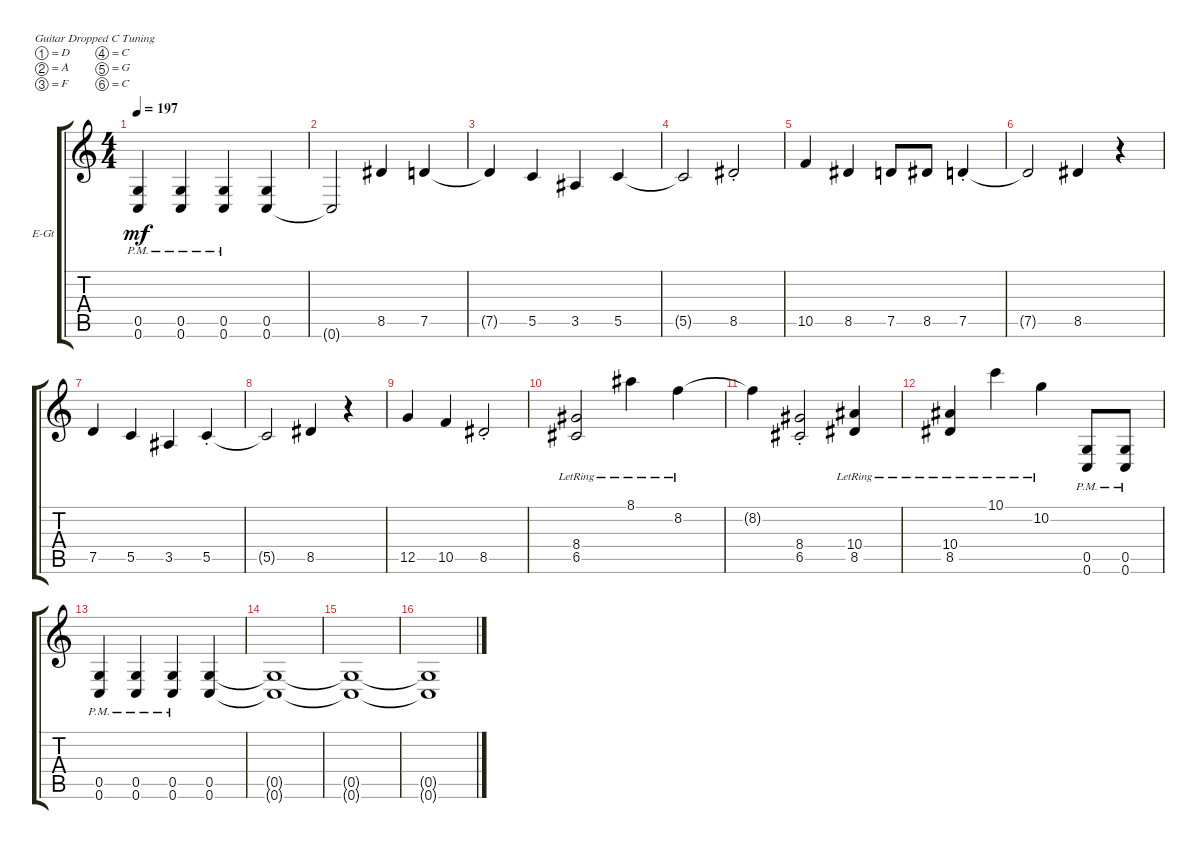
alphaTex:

\defaultSystemsLayout 4
\bracketExtendMode groupsimilarinstruments
\firstSystemTrackNameOrientation horizontal
\otherSystemsTrackNameOrientation horizontal
\track ("Mutz" "E-Gt") {instrument distortionguitar}
\staff {score tabs}
\tuning (D4 A3 F3 C3 G2 C2)
\ts (4 4)
\tempo 197
\clef g2
\ks c
(0.6{pm} 0.5{pm}).4{dy mf} (0.6{pm} 0.5{pm}).4 (0.6{pm} 0.5{pm}).4 (0.6 0.5).4 |
0.6{t}.2 8.5.4 7.5.4 |
7.5{t}.4 5.5.4 3.5.4 5.5.4 |
5.5{t}.2 8.5{st}.2 |
10.5.4 8.5.4 7.5.8 8.5.8 7.5{st}.4 |
7.5{t}.2 8.5.4 r.4 |
7.5.4 5.5.4 3.5.4 5.5{st}.4 |
5.5{t}.2 8.5.4 r.4 |
12.5.4 10.5.4 8.5{st}.2 |
(6.5{lr} 8.4{lr}).2 8.1{lr}.4 8.2{lr}.4 |
8.2{t}.4 (6.5{st} 8.4{st}).2 (10.4{lr} 8.5{lr}).4 |
(8.5{lr} 10.4{lr}).4 10.1{lr}.4 10.2{lr}.4 (0.6{pm} 0.5{pm}).8 (0.6{pm} 0.5{pm}).8 |
(0.6{pm} 0.5{pm}).4 (0.6{pm} 0.5{pm}).4 (0.6{pm} 0.5{pm}).4 (0.6 0.5).4 |
(0.6{t} 0.5{t}).1 |
(0.5{t} 0.6{t}).1 |
(0.6{t} 0.5{t}).1
